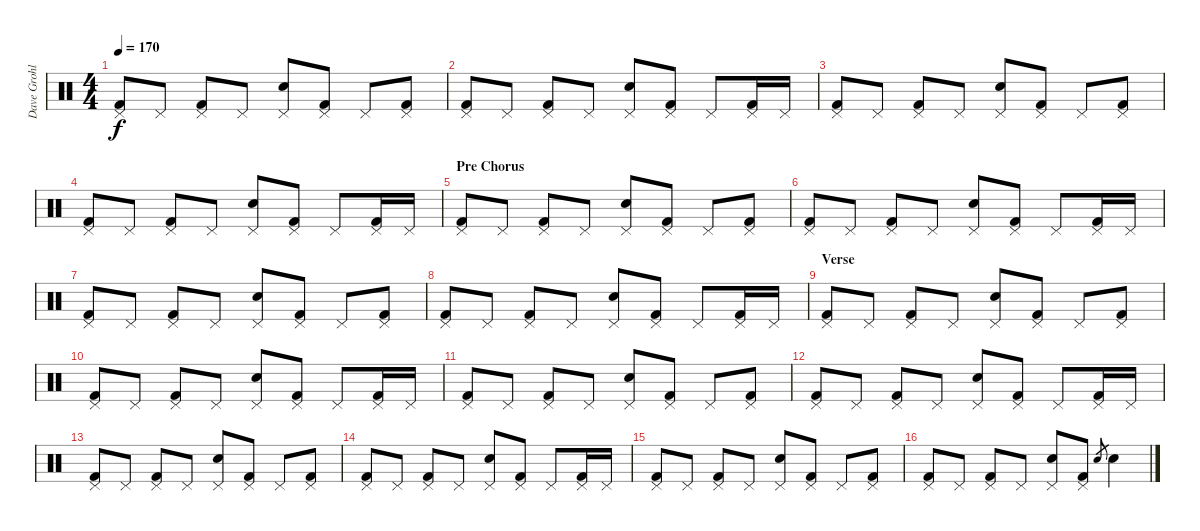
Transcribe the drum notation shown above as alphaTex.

\track ("Dave Grohl (Drums)" "Dave Grohl") {instrument percussion}
\staff {score}
\articulation defaults
\ts (4 4)
\tempo 170
\clef neutral
\ks c
("Pedal Hi-Hat (hit)" "Kick (hit) 2").8{dy f} "Pedal Hi-Hat (hit)".8 ("Pedal Hi-Hat (hit)" "Kick (hit) 2").8 "Pedal Hi-Hat (hit)".8 ("Pedal Hi-Hat (hit)" "Electric Snare (hit)").8 ("Pedal Hi-Hat (hit)" "Kick (hit) 2").8 "Pedal Hi-Hat (hit)".8 ("Pedal Hi-Hat (hit)" "Kick (hit) 2").8 |
("Pedal Hi-Hat (hit)" "Kick (hit) 2").8 "Pedal Hi-Hat (hit)".8 ("Pedal Hi-Hat (hit)" "Kick (hit) 2").8 "Pedal Hi-Hat (hit)".8 ("Pedal Hi-Hat (hit)" "Electric Snare (hit)").8 ("Pedal Hi-Hat (hit)" "Kick (hit) 2").8 "Pedal Hi-Hat (hit)".8 ("Pedal Hi-Hat (hit)" "Kick (hit) 2").16 "Pedal Hi-Hat (hit)".16 |
("Pedal Hi-Hat (hit)" "Kick (hit) 2").8 "Pedal Hi-Hat (hit)".8 ("Pedal Hi-Hat (hit)" "Kick (hit) 2").8 "Pedal Hi-Hat (hit)".8 ("Pedal Hi-Hat (hit)" "Electric Snare (hit)").8 ("Pedal Hi-Hat (hit)" "Kick (hit) 2").8 "Pedal Hi-Hat (hit)".8 ("Pedal Hi-Hat (hit)" "Kick (hit) 2").8 |
("Pedal Hi-Hat (hit)" "Kick (hit) 2").8 "Pedal Hi-Hat (hit)".8 ("Pedal Hi-Hat (hit)" "Kick (hit) 2").8 "Pedal Hi-Hat (hit)".8 ("Pedal Hi-Hat (hit)" "Electric Snare (hit)").8 ("Pedal Hi-Hat (hit)" "Kick (hit) 2").8 "Pedal Hi-Hat (hit)".8 ("Pedal Hi-Hat (hit)" "Kick (hit) 2").16 "Pedal Hi-Hat (hit)".16 |
\section ("" "Pre Chorus")
("Pedal Hi-Hat (hit)" "Kick (hit) 2").8 "Pedal Hi-Hat (hit)".8 ("Pedal Hi-Hat (hit)" "Kick (hit) 2").8 "Pedal Hi-Hat (hit)".8 ("Pedal Hi-Hat (hit)" "Electric Snare (hit)").8 ("Pedal Hi-Hat (hit)" "Kick (hit) 2").8 "Pedal Hi-Hat (hit)".8 ("Pedal Hi-Hat (hit)" "Kick (hit) 2").8 |
("Pedal Hi-Hat (hit)" "Kick (hit) 2").8 "Pedal Hi-Hat (hit)".8 ("Pedal Hi-Hat (hit)" "Kick (hit) 2").8 "Pedal Hi-Hat (hit)".8 ("Pedal Hi-Hat (hit)" "Electric Snare (hit)").8 ("Pedal Hi-Hat (hit)" "Kick (hit) 2").8 "Pedal Hi-Hat (hit)".8 ("Pedal Hi-Hat (hit)" "Kick (hit) 2").16 "Pedal Hi-Hat (hit)".16 |
("Pedal Hi-Hat (hit)" "Kick (hit) 2").8 "Pedal Hi-Hat (hit)".8 ("Pedal Hi-Hat (hit)" "Kick (hit) 2").8 "Pedal Hi-Hat (hit)".8 ("Pedal Hi-Hat (hit)" "Electric Snare (hit)").8 ("Pedal Hi-Hat (hit)" "Kick (hit) 2").8 "Pedal Hi-Hat (hit)".8 ("Pedal Hi-Hat (hit)" "Kick (hit) 2").8 |
("Pedal Hi-Hat (hit)" "Kick (hit) 2").8 "Pedal Hi-Hat (hit)".8 ("Pedal Hi-Hat (hit)" "Kick (hit) 2").8 "Pedal Hi-Hat (hit)".8 ("Pedal Hi-Hat (hit)" "Electric Snare (hit)").8 ("Pedal Hi-Hat (hit)" "Kick (hit) 2").8 "Pedal Hi-Hat (hit)".8 ("Pedal Hi-Hat (hit)" "Kick (hit) 2").16 "Pedal Hi-Hat (hit)".16 |
\section ("" "Verse")
("Pedal Hi-Hat (hit)" "Kick (hit) 2").8 "Pedal Hi-Hat (hit)".8 ("Pedal Hi-Hat (hit)" "Kick (hit) 2").8 "Pedal Hi-Hat (hit)".8 ("Pedal Hi-Hat (hit)" "Electric Snare (hit)").8 ("Pedal Hi-Hat (hit)" "Kick (hit) 2").8 "Pedal Hi-Hat (hit)".8 ("Pedal Hi-Hat (hit)" "Kick (hit) 2").8 |
("Pedal Hi-Hat (hit)" "Kick (hit) 2").8 "Pedal Hi-Hat (hit)".8 ("Pedal Hi-Hat (hit)" "Kick (hit) 2").8 "Pedal Hi-Hat (hit)".8 ("Pedal Hi-Hat (hit)" "Electric Snare (hit)").8 ("Pedal Hi-Hat (hit)" "Kick (hit) 2").8 "Pedal Hi-Hat (hit)".8 ("Pedal Hi-Hat (hit)" "Kick (hit) 2").16 "Pedal Hi-Hat (hit)".16 |
("Pedal Hi-Hat (hit)" "Kick (hit) 2").8 "Pedal Hi-Hat (hit)".8 ("Pedal Hi-Hat (hit)" "Kick (hit) 2").8 "Pedal Hi-Hat (hit)".8 ("Pedal Hi-Hat (hit)" "Electric Snare (hit)").8 ("Pedal Hi-Hat (hit)" "Kick (hit) 2").8 "Pedal Hi-Hat (hit)".8 ("Pedal Hi-Hat (hit)" "Kick (hit) 2").8 |
("Pedal Hi-Hat (hit)" "Kick (hit) 2").8 "Pedal Hi-Hat (hit)".8 ("Pedal Hi-Hat (hit)" "Kick (hit) 2").8 "Pedal Hi-Hat (hit)".8 ("Pedal Hi-Hat (hit)" "Electric Snare (hit)").8 ("Pedal Hi-Hat (hit)" "Kick (hit) 2").8 "Pedal Hi-Hat (hit)".8 ("Pedal Hi-Hat (hit)" "Kick (hit) 2").16 "Pedal Hi-Hat (hit)".16 |
("Pedal Hi-Hat (hit)" "Kick (hit) 2").8 "Pedal Hi-Hat (hit)".8 ("Pedal Hi-Hat (hit)" "Kick (hit) 2").8 "Pedal Hi-Hat (hit)".8 ("Pedal Hi-Hat (hit)" "Electric Snare (hit)").8 ("Pedal Hi-Hat (hit)" "Kick (hit) 2").8 "Pedal Hi-Hat (hit)".8 ("Pedal Hi-Hat (hit)" "Kick (hit) 2").8 |
("Pedal Hi-Hat (hit)" "Kick (hit) 2").8 "Pedal Hi-Hat (hit)".8 ("Pedal Hi-Hat (hit)" "Kick (hit) 2").8 "Pedal Hi-Hat (hit)".8 ("Pedal Hi-Hat (hit)" "Electric Snare (hit)").8 ("Pedal Hi-Hat (hit)" "Kick (hit) 2").8 "Pedal Hi-Hat (hit)".8 ("Pedal Hi-Hat (hit)" "Kick (hit) 2").16 "Pedal Hi-Hat (hit)".16 |
("Pedal Hi-Hat (hit)" "Kick (hit) 2").8 "Pedal Hi-Hat (hit)".8 ("Pedal Hi-Hat (hit)" "Kick (hit) 2").8 "Pedal Hi-Hat (hit)".8 ("Pedal Hi-Hat (hit)" "Electric Snare (hit)").8 ("Pedal Hi-Hat (hit)" "Kick (hit) 2").8 "Pedal Hi-Hat (hit)".8 ("Pedal Hi-Hat (hit)" "Kick (hit) 2").8 |
("Pedal Hi-Hat (hit)" "Kick (hit) 2").8 "Pedal Hi-Hat (hit)".8 ("Pedal Hi-Hat (hit)" "Kick (hit) 2").8 "Pedal Hi-Hat (hit)".8 ("Pedal Hi-Hat (hit)" "Electric Snare (hit)").8 ("Pedal Hi-Hat (hit)" "Kick (hit) 2").8 "Electric Snare (hit)".8{gr} "Electric Snare (hit)".4
